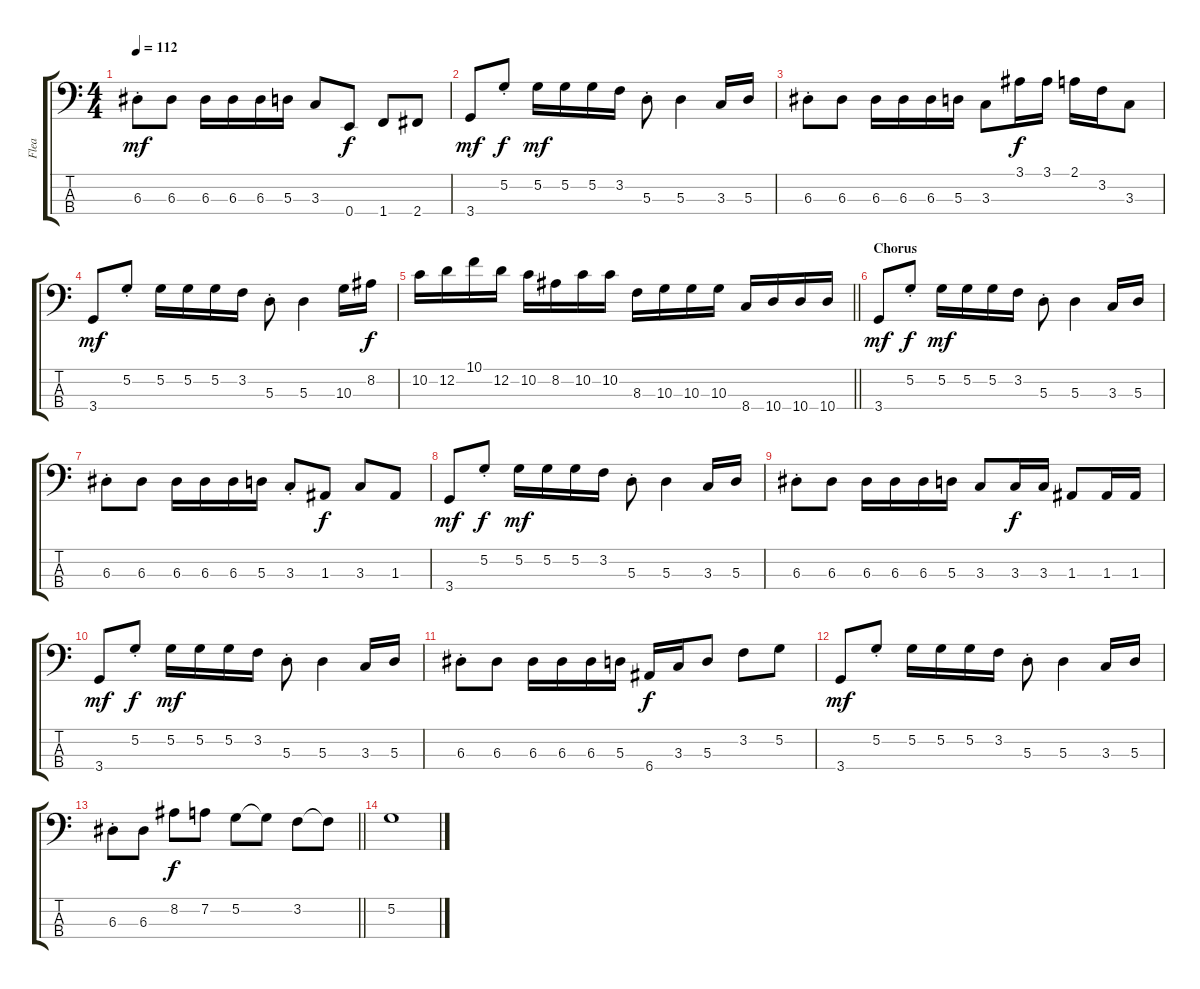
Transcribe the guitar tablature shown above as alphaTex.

\track ("Flea" "Flea") {instrument electricbassfinger}
\staff {score tabs}
\tuning (G2 D2 A1 E1) {hide}
\ts (4 4)
\tempo 112
\clef f4
\ks c
6.3{st}.8{dy mf} 6.3.8 6.3.16 6.3.16 6.3.16 5.3.16 3.3.8 0.4.8{dy f} 1.4.8 2.4.8 |
3.4.8{dy mf} 5.2{st}.8{dy f} 5.2.16{dy mf} 5.2.16 5.2.16 3.2.16 5.3{st}.8 5.3.4 3.3.16 5.3.16 |
6.3{st}.8 6.3.8 6.3.16 6.3.16 6.3.16 5.3.16 3.3.8 3.1.16{dy f} 3.1.16 2.1.16 3.2.16 3.3.8 |
3.4.8{dy mf} 5.2{st}.8 5.2.16 5.2.16 5.2.16 3.2.16 5.3{st}.8 5.3.4 10.3.16 8.2.16{dy f} |
\barLineRight lightlight
10.2.16 12.2.16 10.1.16 12.2.16 10.2.16 8.2.16 10.2.16 10.2.16 8.3.16 10.3.16 10.3.16 10.3.16 8.4.16 10.4.16 10.4.16 10.4.16 |
\section ("" "Chorus")
3.4.8{dy mf} 5.2{st}.8{dy f} 5.2.16{dy mf} 5.2.16 5.2.16 3.2.16 5.3{st}.8 5.3.4 3.3.16 5.3.16 |
6.3{st}.8 6.3.8 6.3.16 6.3.16 6.3.16 5.3.16 3.3{st}.8 1.3.8{dy f} 3.3.8 1.3.8 |
3.4.8{dy mf} 5.2{st}.8{dy f} 5.2.16{dy mf} 5.2.16 5.2.16 3.2.16 5.3{st}.8 5.3.4 3.3.16 5.3.16 |
6.3{st}.8 6.3.8 6.3.16 6.3.16 6.3.16 5.3.16 3.3.8 3.3.16{dy f} 3.3.16 1.3.8 1.3.16 1.3.16 |
3.4.8{dy mf} 5.2{st}.8{dy f} 5.2.16{dy mf} 5.2.16 5.2.16 3.2.16 5.3{st}.8 5.3.4 3.3.16 5.3.16 |
6.3{st}.8 6.3.8 6.3.16 6.3.16 6.3.16 5.3.16 6.4.16{dy f} 3.3.16 5.3.8 3.2.8 5.2.8 |
3.4.8{dy mf} 5.2{st}.8 5.2.16 5.2.16 5.2.16 3.2.16 5.3{st}.8 5.3.4 3.3.16 5.3.16 |
\barLineRight lightlight
6.3{st}.8 6.3.8 8.2.8{dy f} 7.2.8 5.2.8 5.2{t}.8 3.2.8 3.2{t}.8 |
5.2.1
